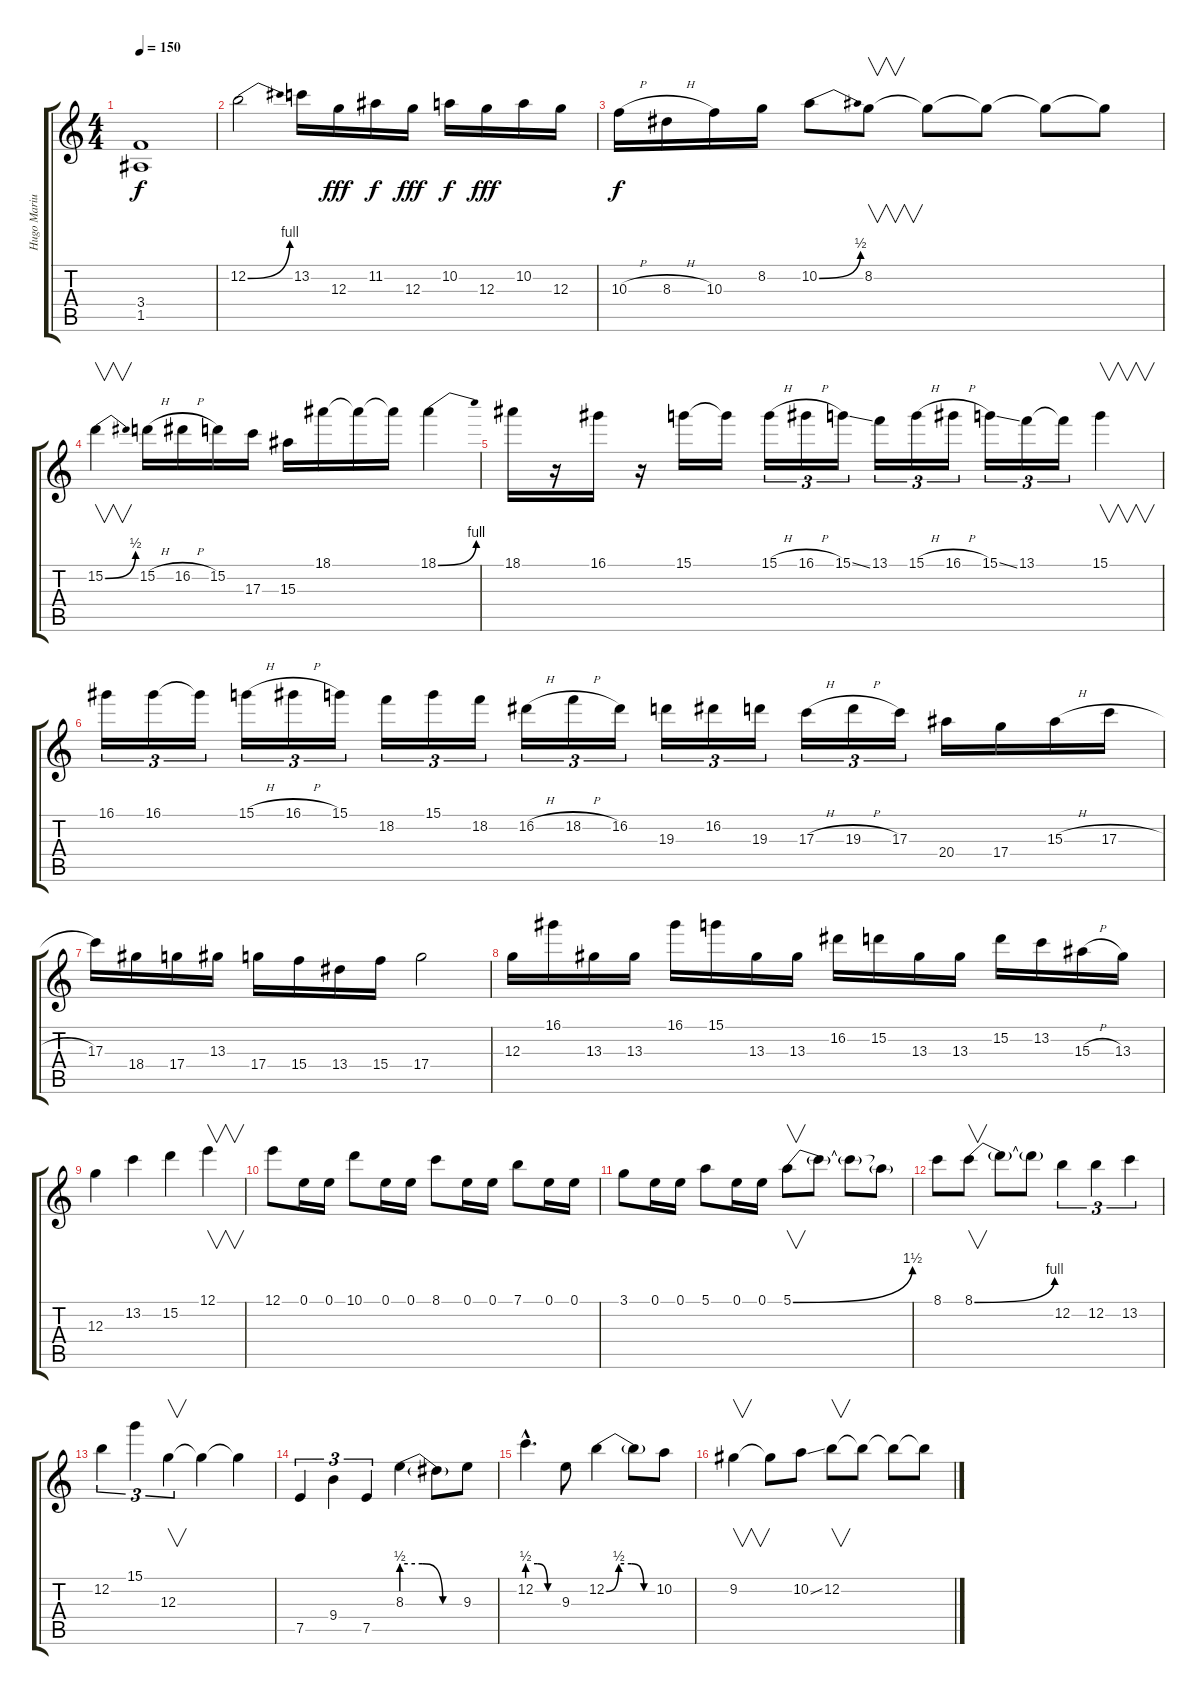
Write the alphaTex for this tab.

\track ("Hugo Mariutti" "Hugo Mariu") {instrument distortionguitar}
\staff {score tabs}
\tuning (E4 B3 G3 D3 A2 E2) {hide}
\ts (4 4)
\tempo 150
\clef g2
\ks c
(3.4 1.5).1{dy f} |
12.2{be (bend 0 0 60 4)}.2 13.2.16 12.3.16{dy fff} 11.2.16{dy f} 12.3.16{dy fff} 10.2.16{dy f} 12.3.16{dy fff} 10.2.16 12.3.16 |
10.3{h}.16{dy f} 8.3{h}.16 10.3.16 8.2.16 10.2{be (bend 0 0 60 2)}.8 8.2.8{v} 8.2{t}.8 8.2{t}.8 8.2{t}.8 8.2{t}.8 |
15.2{be (bend 0 0 60 2)}.4{v} 15.2{h}.16 16.2{h}.16 15.2.16 17.3.16 15.3.16 18.1.16 18.1{t}.16 18.1{t}.16 18.1{be (bend 0 0 60 4)}.4 |
18.1.16 r.16 16.1.16 r.16 15.1.16 15.1{t}.16 15.1{h}.16{tu (3 2)} 16.1{h}.16{tu (3 2)} 15.1{ss}.16{tu (3 2)} 13.1.16{tu (3 2)} 15.1{h}.16{tu (3 2)} 16.1{h}.16{tu (3 2)} 15.1{ss}.16{tu (3 2)} 13.1.16{tu (3 2)} 13.1{t}.16{tu (3 2)} 15.1.4{v} |
16.1.16{tu (3 2)} 16.1.16{tu (3 2)} 16.1{t}.16{tu (3 2)} 15.1{h}.16{tu (3 2)} 16.1{h}.16{tu (3 2)} 15.1.16{tu (3 2)} 18.2.16{tu (3 2)} 15.1.16{tu (3 2)} 18.2.16{tu (3 2)} 16.2{h}.16{tu (3 2)} 18.2{h}.16{tu (3 2)} 16.2.16{tu (3 2)} 19.3.16{tu (3 2)} 16.2.16{tu (3 2)} 19.3.16{tu (3 2)} 17.3{h}.16{tu (3 2)} 19.3{h}.16{tu (3 2)} 17.3.16{tu (3 2)} 20.4.16 17.4.16 15.3{h}.16 17.3{h}.16 |
17.3.16 18.4.16 17.4.16 13.3.16 17.4.16 15.4.16 13.4.16 15.4.16 17.4.2 |
12.3.16 16.1.16 13.3.16 13.3.16 16.1.16 15.1.16 13.3.16 13.3.16 16.2.16 15.2.16 13.3.16 13.3.16 15.2.16 13.2.16 15.3{h}.16 13.3.16 |
12.3.4 13.2.4 15.2.4 12.1.4{v} |
12.1.8 0.1.16 0.1.16 10.1.8 0.1.16 0.1.16 8.1.8 0.1.16 0.1.16 7.1.8 0.1.16 0.1.16 |
3.1.8 0.1.16 0.1.16 5.1.8 0.1.16 0.1.16 5.1{be (bend 0 0 60 6)}.8{v} 5.1{t}.8 5.1{t}.8 5.1{t}.8 |
8.1.8 8.1{be (bend 0 0 60 4)}.8{v} 8.1{t}.8 8.1{t}.8 12.2.4{tu (3 2)} 12.2.4{tu (3 2)} 13.2.4{tu (3 2)} |
12.2.4{tu (3 2)} 15.1.4{tu (3 2)} 12.3.4{v tu (3 2)} 12.3{t}.4 12.3{t}.4 |
7.5.4{tu (3 2)} 9.4.4{tu (3 2)} 7.5.4{tu (3 2)} 8.3{be (custom 0 2 20 2 40 0 60 0)}.4 8.3{t}.8 9.3.8 |
12.2{be (custom 0 2 20 2 40 0 60 0) hac}.4{d} 9.3.8 12.2{be (custom 0 0 15 2 30 2 45 0 60 0)}.4 12.2{t}.8 10.2.8 |
9.2.4{v} 9.2{t}.8 10.2{ss}.8 12.2.8{v} 12.2{t}.8 12.2{t}.8 12.2{t}.8
